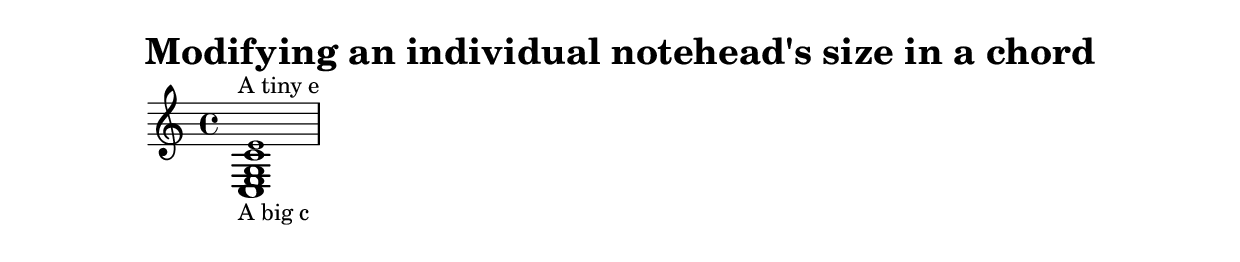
%% Do not edit this file; it is auto-generated from LSR http://lsr.dsi.unimi.it
%% This file is in the public domain.
\version "2.11.38"

\header {
  lsrtags = "simultaneous-notes, editorial-and-educational-use, tweaks-and-overrides"
 texidoc = "
Individual noteheads in a chord can be modified with the @code{\\tweak}
command inside a chord, by altering the @code{'font-size} property.


Inside the chord (within the brackets @code{< >}), before the note to
be altered, place the @code{\\tweak} command, followed by
@code{#'font-size} and define the proper size like @code{#-2} (a tiny
notehead).


The code for the chord example shown: @code{} 
" }
% begin verbatim
\header{
  title = "Modifying an individual notehead's size in a chord"
}

Notes = \relative {
  <\tweak #'font-size #+2 c e g c \tweak #'font-size #-2 e>1^\markup{A tiny e}_\markup{A big c}
}

\score{
  \Notes
}
